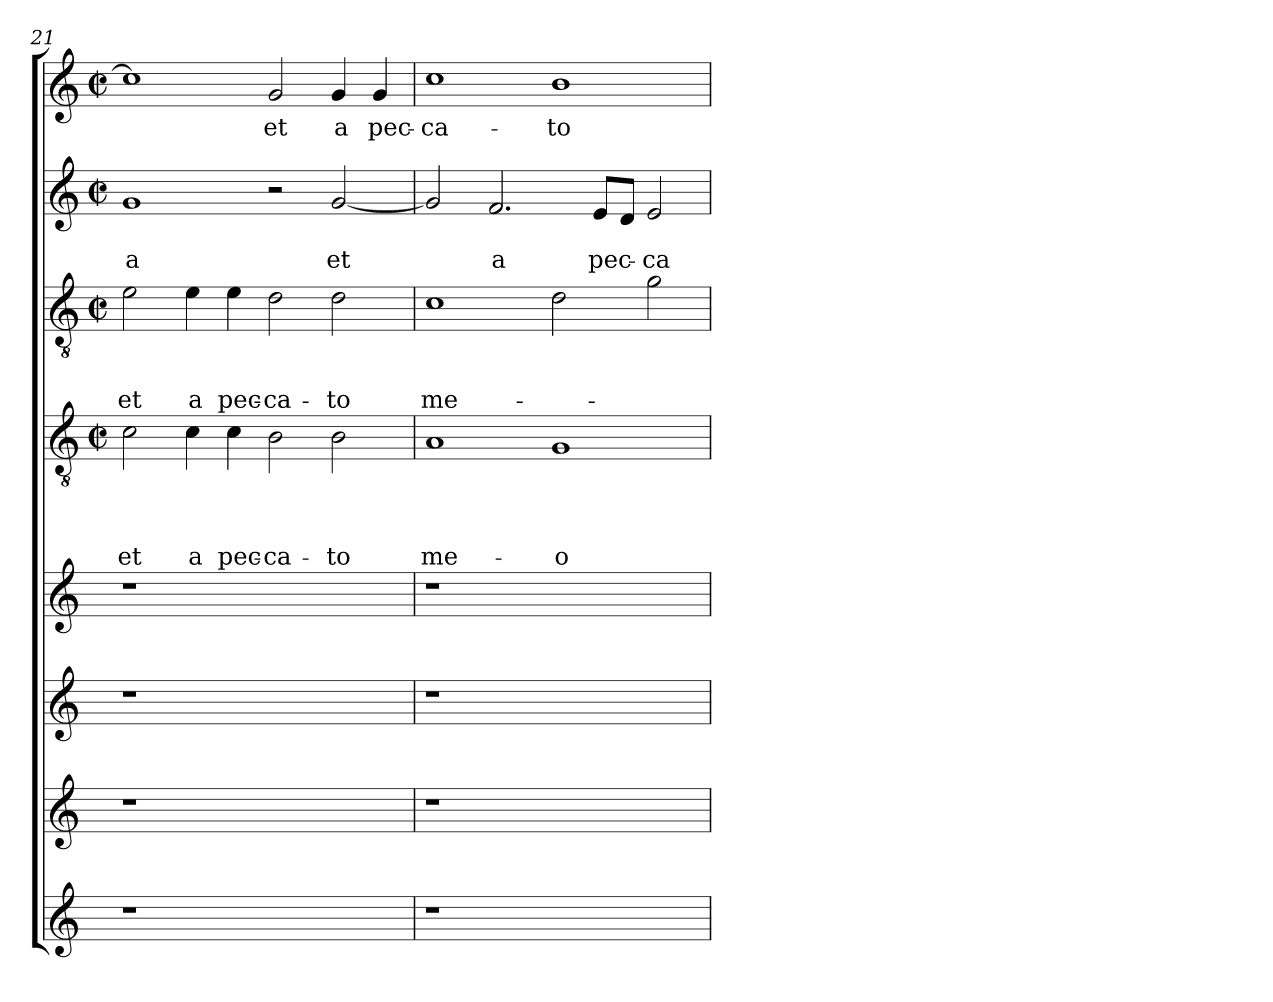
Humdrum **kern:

**kern	**kern	**kern	**kern	**kern	**text	**text	**text	**text	**kern	**text	**text	**text	**kern	**text	**text	**kern	**text
*part8	*part7	*part6	*part5	*part4	*part4	*part4	*part4	*part4	*part3	*part3	*part3	*part3	*part2	*part2	*part2	*part1	*part1
*staff8	*staff7	*staff6	*staff5	*staff4	*staff4	*staff4	*staff4	*staff4	*staff3	*staff3	*staff3	*staff3	*staff2	*staff2	*staff2	*staff1	*staff1
*clefG2	*clefG2	*clefG2	*clefG2	*clefGv2	*	*	*	*	*clefGv2	*	*	*	*clefG2	*	*	*clefG2	*
*k[]	*k[]	*k[]	*k[]	*k[]	*	*	*	*	*k[]	*	*	*	*k[]	*	*	*k[]	*
*C:	*C:	*C:	*C:	*C:	*	*	*	*	*C:	*	*	*	*C:	*	*	*C:	*
*	*	*	*	*M2/2	*	*	*	*	*M2/2	*	*	*	*M2/2	*	*	*M2/2	*
*	*	*	*	*met(c|)	*	*	*	*	*met(c|)	*	*	*	*met(c|)	*	*	*met(c|)	*
=21	=21	=21	=21	=21	=21	=21	=21	=21	=21	=21	=21	=21	=21	=21	=21	=21	=21
!	!	!	!	!	!	!	!	!LO:LY:b	!	!	!	!LO:LY:b	!	!	!LO:LY:b	!	!
1r	1r	1r	1r	2c\	.	.	.	et	2e\	.	.	et	1g	.	-a	1cc]	.
!	!	!	!	!	!	!	!	!LO:LY:b	!	!	!	!LO:LY:b	!	!	!	!	!
.	.	.	.	4c\	.	.	.	a	4e\	.	.	a	.	.	.	.	.
!	!	!	!	!	!	!	!	!LO:LY:b	!	!	!	!LO:LY:b	!	!	!	!	!
.	.	.	.	4c\	.	.	.	pec-	4e\	.	.	pec-	.	.	.	.	.
!	!	!	!	!	!	!	!	!LO:LY:b	!	!	!	!LO:LY:b	!	!	!	!	!LO:LY:b
1ryy	1ryy	1ryy	1ryy	2B\	.	.	.	-ca-	2d\	.	.	-ca-	2r	.	.	2g/	et
!	!	!	!	!	!	!	!	!LO:LY:b:rj	!	!	!	!LO:LY:b:rj	!	!	!LO:LY:b	!	!LO:LY:b
.	.	.	.	2B\	.	.	.	-to	2d\	.	.	-to	[>2g/	.	et	4g/	a
!	!	!	!	!	!	!	!	!	!	!	!	!	!	!	!	!	!LO:LY:b
.	.	.	.	.	.	.	.	.	.	.	.	.	.	.	.	4g/	pec-
!!LO:PB:g=z
=22	=22	=22	=22	=22	=22	=22	=22	=22	=22	=22	=22	=22	=22	=22	=22	=22	=22
!	!	!	!	!	!	!	!	!LO:LY:b	!	!	!	!LO:LY:b	!	!	!	!	!LO:LY:b
1r	1r	1r	1r	1A	.	.	.	me-	1c	.	.	me-	2g/]	.	.	1cc	-ca-
!	!	!	!	!	!	!	!	!	!	!	!	!	!	!	!LO:LY:b	!	!
.	.	.	.	.	.	.	.	.	.	.	.	.	2.f/	.	a	.	.
!	!	!	!	!	!	!	!	!LO:LY:b	!	!	!	!	!	!	!	!	!LO:LY:b
1ryy	1ryy	1ryy	1ryy	1G	.	.	.	-o	2d\	.	.	.	.	.	.	1b	-to
!	!	!	!	!	!	!	!	!	!	!	!	!	!	!	!LO:LY:b	!	!
.	.	.	.	.	.	.	.	.	.	.	.	.	8e/L	.	pec-	.	.
.	.	.	.	.	.	.	.	.	.	.	.	.	8d/J	.	.	.	.
!	!	!	!	!	!	!	!	!	!	!	!	!	!	!	!LO:LY:b	!	!
.	.	.	.	.	.	.	.	.	2g\	.	.	.	[<2e/	.	-ca-	.	.
=	=	=	=	=	=	=	=	=	=	=	=	=	=	=	=	=	=
*-	*-	*-	*-	*-	*-	*-	*-	*-	*-	*-	*-	*-	*-	*-	*-	*-	*-
